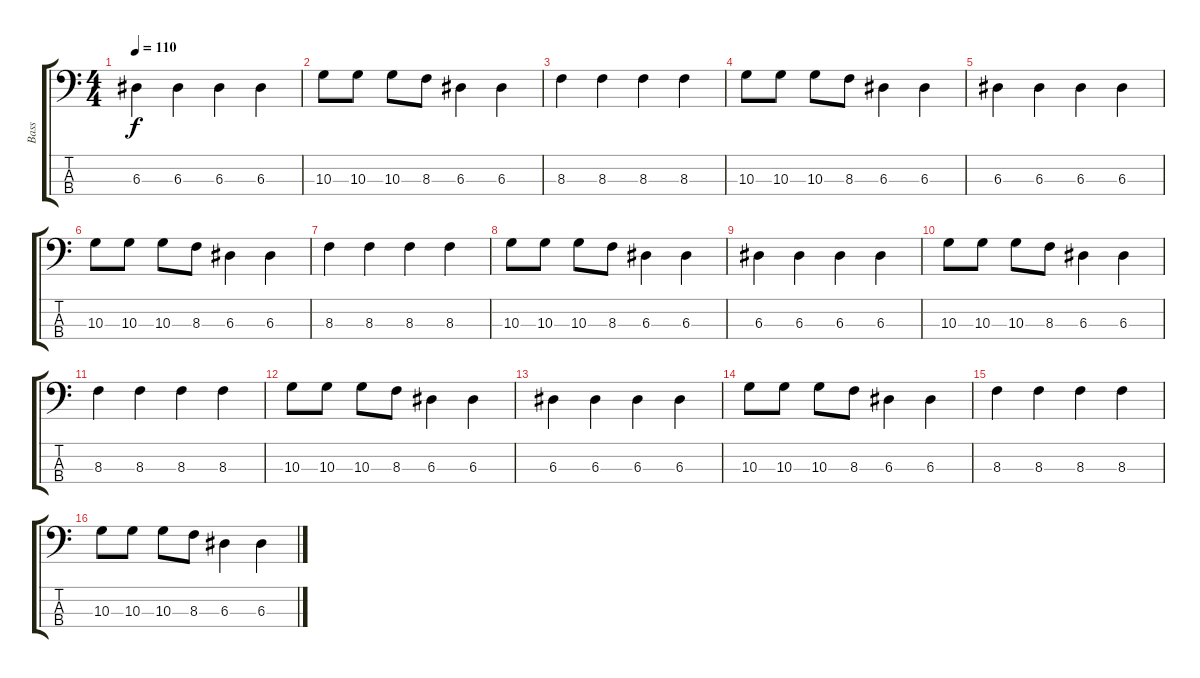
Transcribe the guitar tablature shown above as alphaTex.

\track ("Bass" "Bass") {instrument electricbasspick}
\staff {score tabs}
\tuning (G2 D2 A1 E1) {hide}
\ts (4 4)
\tempo 110
\clef f4
\ks c
6.3.4{dy f instrument electricbasspick} 6.3.4 6.3.4 6.3.4 |
10.3.8 10.3.8 10.3.8 8.3.8 6.3.4 6.3.4 |
8.3.4 8.3.4 8.3.4 8.3.4 |
10.3.8 10.3.8 10.3.8 8.3.8 6.3.4 6.3.4 |
6.3.4 6.3.4 6.3.4 6.3.4 |
10.3.8 10.3.8 10.3.8 8.3.8 6.3.4 6.3.4 |
8.3.4 8.3.4 8.3.4 8.3.4 |
10.3.8 10.3.8 10.3.8 8.3.8 6.3.4 6.3.4 |
6.3.4 6.3.4 6.3.4 6.3.4 |
10.3.8 10.3.8 10.3.8 8.3.8 6.3.4 6.3.4 |
8.3.4 8.3.4 8.3.4 8.3.4 |
10.3.8 10.3.8 10.3.8 8.3.8 6.3.4 6.3.4 |
6.3.4 6.3.4 6.3.4 6.3.4 |
10.3.8 10.3.8 10.3.8 8.3.8 6.3.4 6.3.4 |
8.3.4 8.3.4 8.3.4 8.3.4 |
10.3.8 10.3.8 10.3.8 8.3.8 6.3.4 6.3.4
